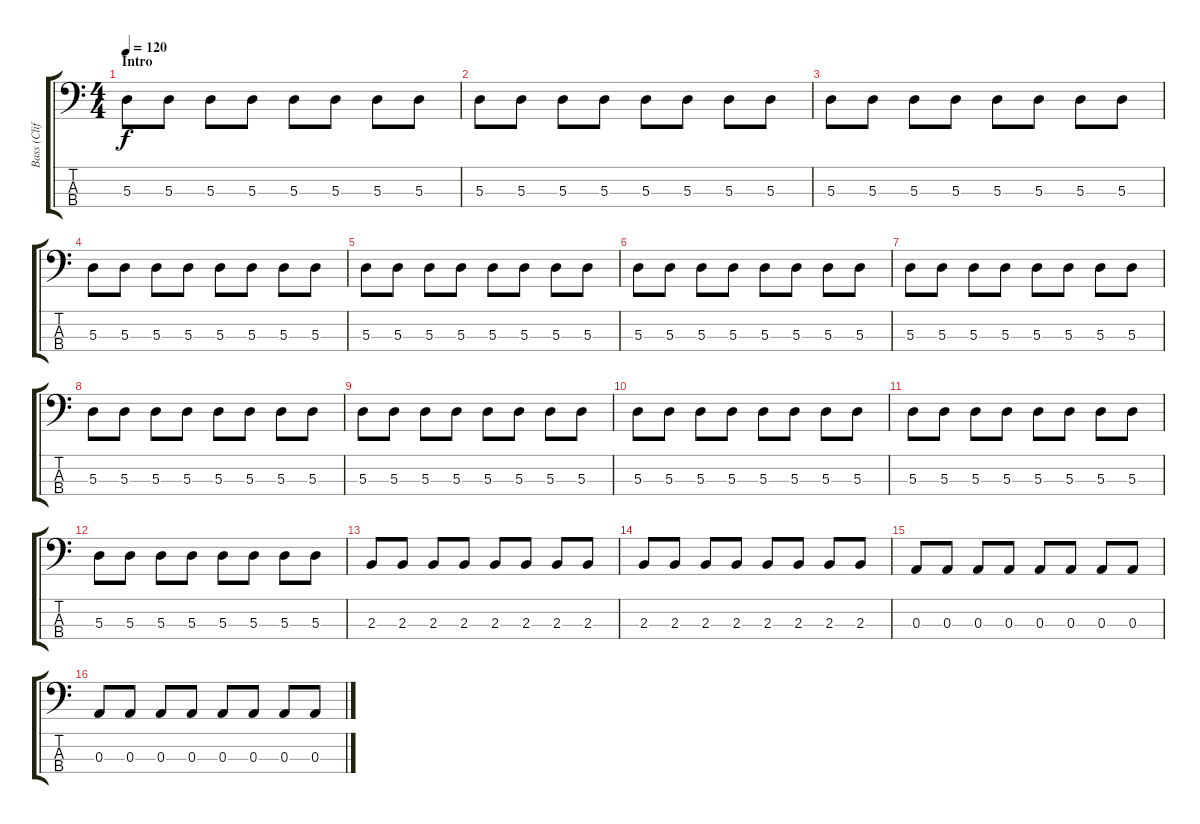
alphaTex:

\track ("Bass (Cliff)" "Bass (Clif") {instrument acousticbass}
\staff {score tabs}
\tuning (G2 D2 A1 E1) {hide}
\ts (4 4)
\section ("" "Intro")
\tempo 120
\clef f4
\ks c
5.3.8{dy f instrument acousticbass} 5.3.8 5.3.8 5.3.8 5.3.8 5.3.8 5.3.8 5.3.8 |
5.3.8 5.3.8 5.3.8 5.3.8 5.3.8 5.3.8 5.3.8 5.3.8 |
5.3.8 5.3.8 5.3.8 5.3.8 5.3.8 5.3.8 5.3.8 5.3.8 |
5.3.8 5.3.8 5.3.8 5.3.8 5.3.8 5.3.8 5.3.8 5.3.8 |
5.3.8 5.3.8 5.3.8 5.3.8 5.3.8 5.3.8 5.3.8 5.3.8 |
5.3.8 5.3.8 5.3.8 5.3.8 5.3.8 5.3.8 5.3.8 5.3.8 |
5.3.8 5.3.8 5.3.8 5.3.8 5.3.8 5.3.8 5.3.8 5.3.8 |
5.3.8 5.3.8 5.3.8 5.3.8 5.3.8 5.3.8 5.3.8 5.3.8 |
5.3.8 5.3.8 5.3.8 5.3.8 5.3.8 5.3.8 5.3.8 5.3.8 |
5.3.8 5.3.8 5.3.8 5.3.8 5.3.8 5.3.8 5.3.8 5.3.8 |
5.3.8 5.3.8 5.3.8 5.3.8 5.3.8 5.3.8 5.3.8 5.3.8 |
5.3.8 5.3.8 5.3.8 5.3.8 5.3.8 5.3.8 5.3.8 5.3.8 |
2.3.8 2.3.8 2.3.8 2.3.8 2.3.8 2.3.8 2.3.8 2.3.8 |
2.3.8 2.3.8 2.3.8 2.3.8 2.3.8 2.3.8 2.3.8 2.3.8 |
0.3.8 0.3.8 0.3.8 0.3.8 0.3.8 0.3.8 0.3.8 0.3.8 |
0.3.8 0.3.8 0.3.8 0.3.8 0.3.8 0.3.8 0.3.8 0.3.8
